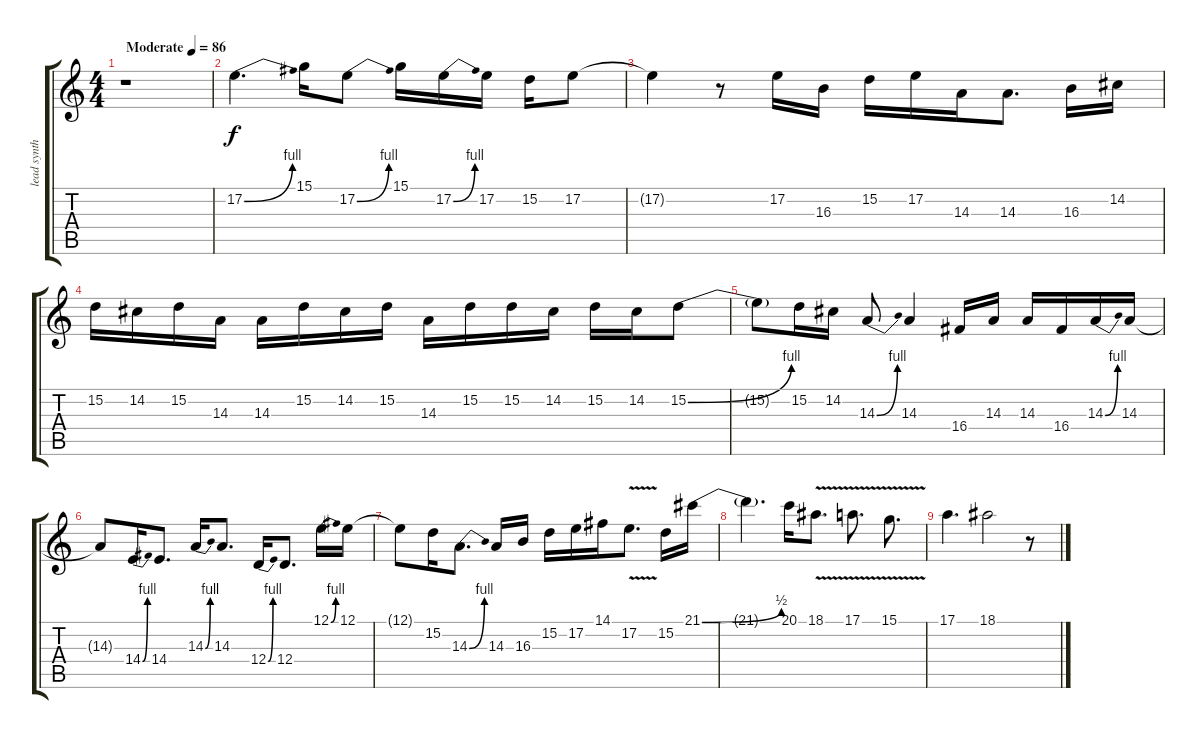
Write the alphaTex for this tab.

\track ("lead synth" "lead synth") {instrument stringensemble1}
\staff {score tabs}
\tuning (E4 B3 G3 D3 A2 E2) {hide}
\ts (4 4)
\tempo (86 "Moderate")
\clef g2
\ks c
r.1{dy f instrument stringensemble1} |
17.2{be (bend 0 0 60 4)}.4{d} 15.1.16 17.2{be (bend 0 0 60 4)}.8 15.1.16 17.2{be (bend 0 0 60 4)}.16 17.2.16 15.2.16 17.2.8 |
17.2{t}.4 r.8 17.2.16 16.3.16 15.2.16 17.2.16 14.3.16 14.3.8{d} 16.3.16 14.2.16 |
15.2.16 14.2.16 15.2.16 14.3.16 14.3.16 15.2.16 14.2.16 15.2.16 14.3.16 15.2.16 15.2.16 14.2.16 15.2.16 14.2.16 15.2{be (bend 0 0 60 4)}.8 |
15.2{t}.8 15.2.16 14.2.16 14.3{be (bend 0 0 60 4)}.8 14.3.4 16.4.16 14.3.16 14.3.16 16.4.16 14.3{be (bend 0 0 60 4)}.16 14.3.16 |
14.3{t}.8 14.4{be (bend 0 0 60 4)}.16 14.4.8{d} 14.3{be (bend 0 0 60 4)}.16 14.3.8{d} 12.4{be (bend 0 0 60 4)}.16 12.4.8{d} 12.1{be (bend 0 0 60 4)}.16 12.1.16 |
12.1{t}.8 15.2.16 14.3{be (bend 0 0 60 4)}.8{d} 14.3.16 16.3.16 15.2.16 17.2.16 14.1.16 17.2{v}.8{d} 15.2.16 21.1{be (bend 0 0 60 2)}.16 |
21.1{t}.4{d} 20.1.16 18.1{v}.8{d} 17.1{v}.8{d} 15.1{v}.8{d} |
17.1.4{d} 18.1.2 r.8
